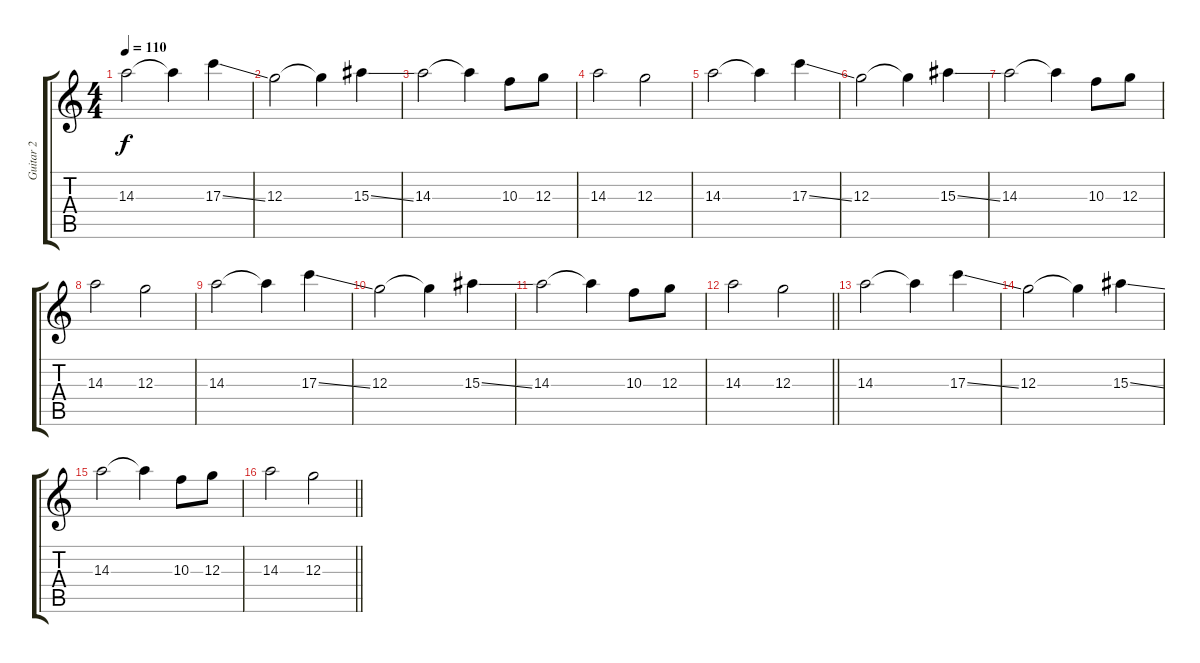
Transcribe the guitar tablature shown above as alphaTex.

\track ("Guitar 2" "Guitar 2") {instrument distortionguitar}
\staff {score tabs}
\tuning (E4 B3 G3 D3 A2 E2) {hide}
\ts (4 4)
\tempo 110
\clef g2
\ks c
14.3.2{dy f} 14.3{t}.4 17.3{ss}.4 |
12.3.2 12.3{t}.4 15.3{ss}.4 |
14.3.2 14.3{t}.4 10.3.8 12.3.8 |
14.3.2 12.3.2 |
14.3.2 14.3{t}.4 17.3{ss}.4 |
12.3.2 12.3{t}.4 15.3{ss}.4 |
14.3.2 14.3{t}.4 10.3.8 12.3.8 |
14.3.2 12.3.2 |
14.3.2 14.3{t}.4 17.3{ss}.4 |
12.3.2 12.3{t}.4 15.3{ss}.4 |
14.3.2 14.3{t}.4 10.3.8 12.3.8 |
\barLineRight lightlight
14.3.2 12.3.2 |
14.3.2 14.3{t}.4 17.3{ss}.4 |
12.3.2 12.3{t}.4 15.3{ss}.4 |
14.3.2 14.3{t}.4 10.3.8 12.3.8 |
\barLineRight lightlight
14.3.2 12.3.2
